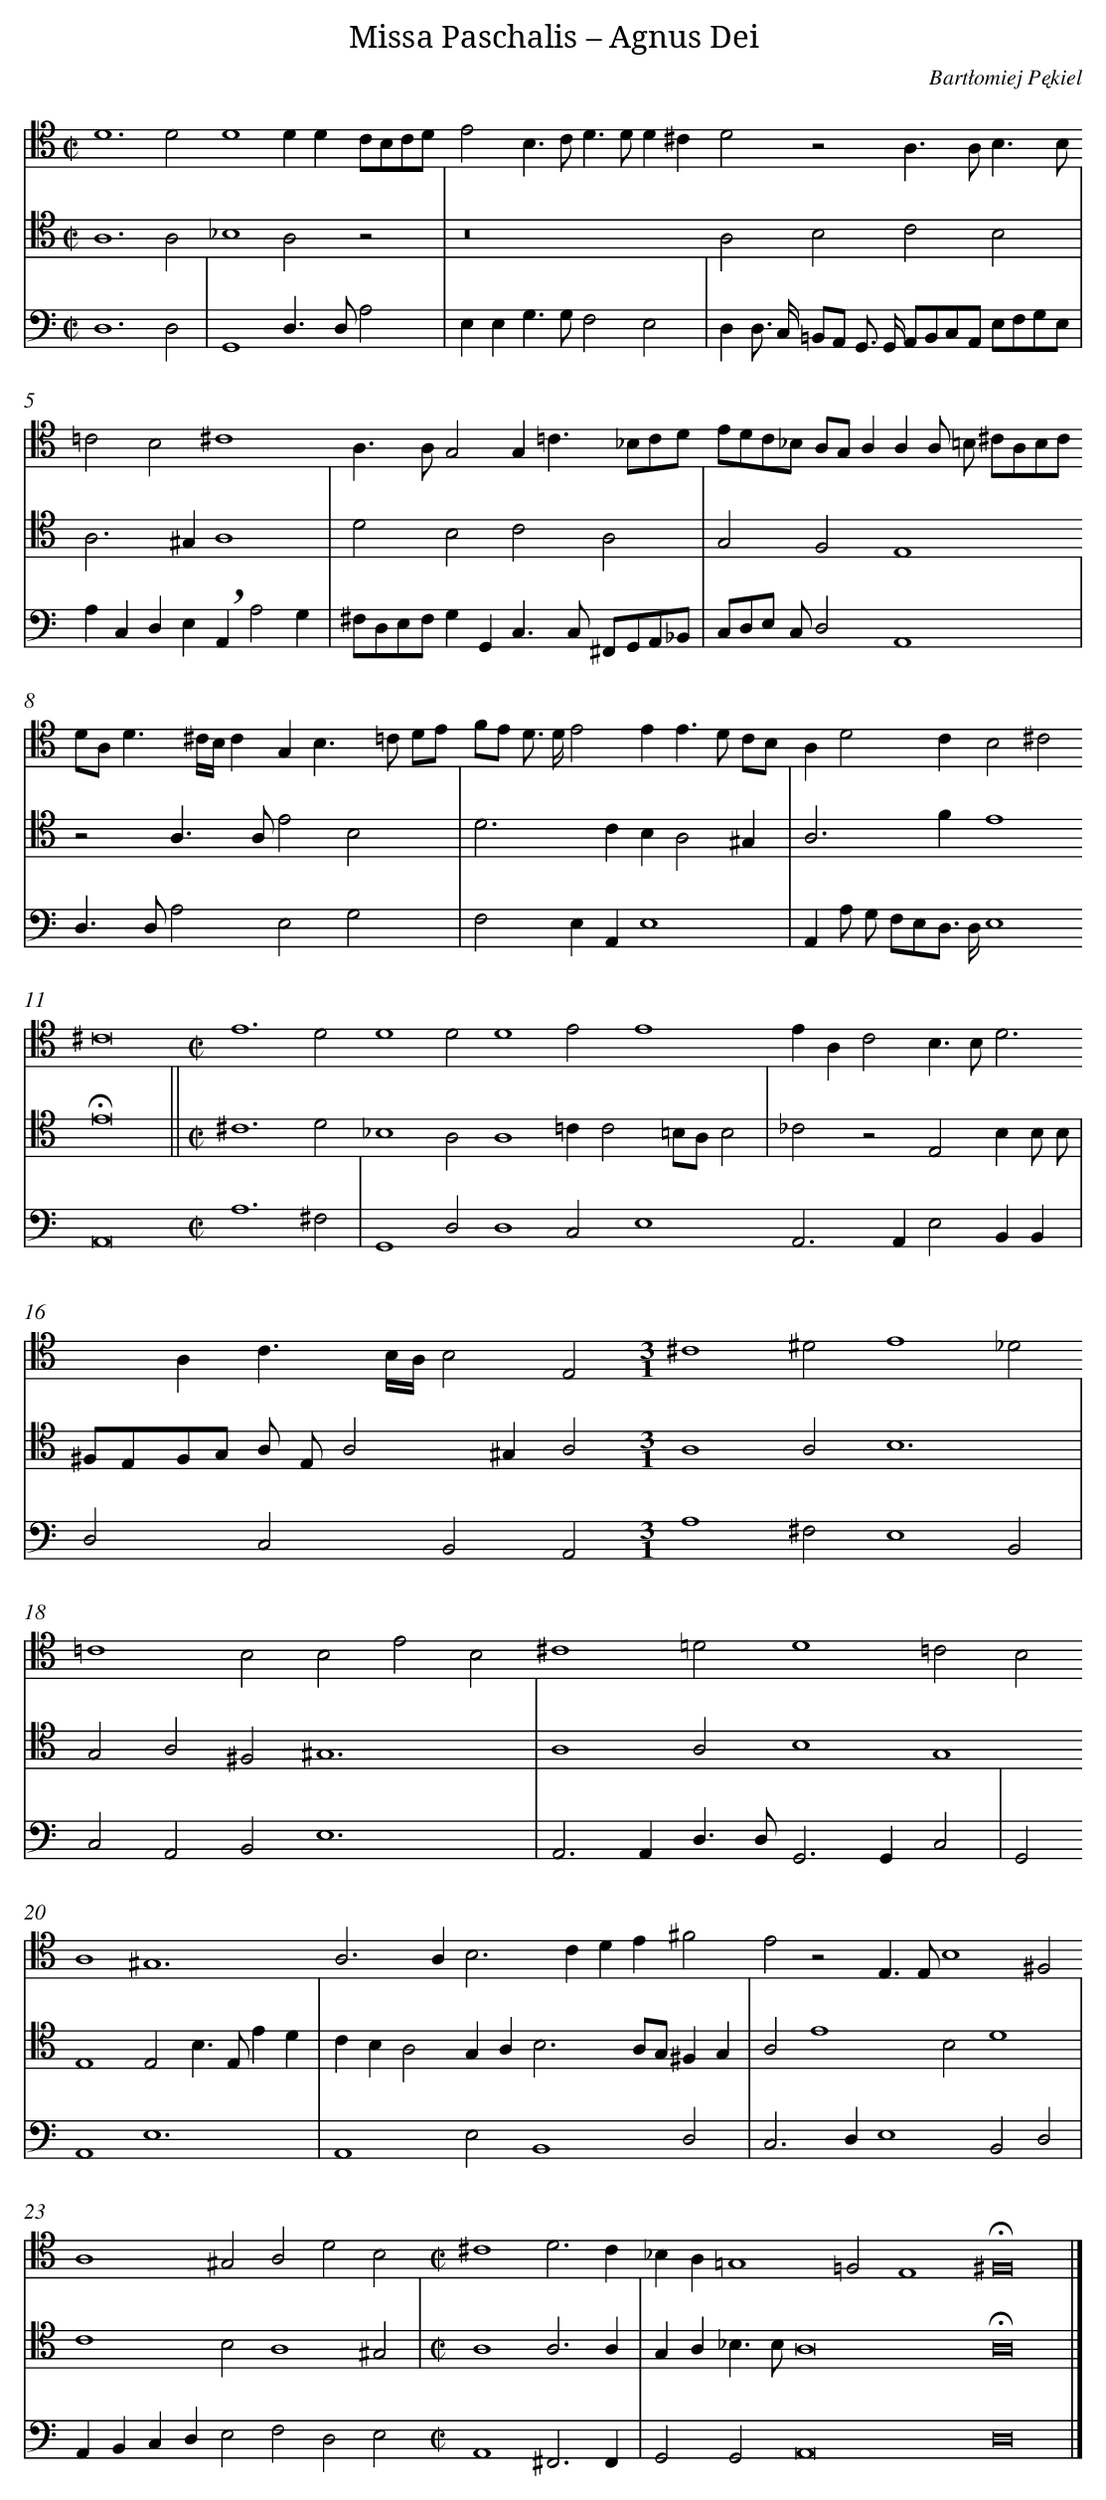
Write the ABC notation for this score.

X:1
T: Missa Paschalis – Agnus Dei
C: Bartłomiej Pękiel
L: 1/8
M: C|
V: 1 clef=tenor
V: 2 clef=tenor
V: 3 clef=bass
K: C
[V:1] D12D4 [|]
[V:2] A,12A,4 [|]
[V:3] D,12D,4 |
[V:1] D8D2D2CB,CD [|]
[V:2] _B,8A,4z4 |
[V:3] G,,8D,2>D,2A,4 |
[V:1] E4B,2>C2D2>D2D2^C2 [|]
[V:2] z16 [|]
[V:3] E,2E,2G,2>G,2F,4E,4 |
[V:1] D4z4A,2>A,2B,3B, [|]
[V:2] A,4B,4C4B,4 |
[V:3] D,2D,> C, =B,,A,, G,,> G,, A,,B,,C,A,, E,F,G,E, |
[V:1] =C4B,4^C8 [|]
[V:2] A,4>^G,4A,8 |
[V:3] A,2C,2D,2E,2!breath!A,,2A,4G,2 |
[V:1] A,2>A,2G,4G,2=C2>_B,2CD [|]
[V:2] D4B,4C4A,4 |
[V:3] ^F,D,E,F,G,2G,,2C,2>C,2 ^F,,G,,A,,_B,, |
[V:1] EDC_B, A,G,A,2A,2A, =B, ^CA,B,C [|]
[V:2] G,4F,4E,8 [|]
[V:3] C,D,E, C,D,4A,,8 |
[V:1] DA,2<D2^C/B,/C2G,2B,2>=C2 DE [|]
[V:2] z4A,2>A,2E4B,4 |
[V:3] D,2>D,2A,4E,4G,4 |
[V:1] FE D> DE4E2E2>D2 CB, [|]
[V:2] D4>C4B,2A,4^G,2 |
[V:3] F,4E,2A,,2E,8 |
[V:1] A,2D4C2B,4^C4 [|]
[V:2] A,4>F4E8 [|]
[V:3] A,,2A, G, F,E,D,> D,E,8 [|]
[V:1] ^C16 [|]
[V:2] !fermata!E16 ||
[V:3] A,,16 [|]
[V:1] [M:C|]E12D4 [|]
[V:2] [M:C|]^C12D4 [|]
[V:3] [M:C|]A,12^F,4 |
[V:1] D8D4D8 [|]
[V:2] _B,8A,4A,8 [|]
[V:3] G,,8D,4D,8 [|]
[V:1] E4E8 [|]
[V:2] =C2C4=B,A,B,4 |
[V:3] C,4E,8 [|]
[V:1] E2A,2C4B,2>B,2D6 [|]
[V:2] _C4z4E,4B,2B, B, |
[V:3] A,,4>A,,4E,4B,,2B,,2 |
[V:1] A,2C3B,/A,/B,4E,4 [|]
[V:2] ^F,E,F,G, A, E,A,4^G,2A,4 [|]
[V:3] D,4C,4B,,4A,,4 [|]
[V:1] [M:3/1]^C8^D4E8_D4 [|]
[V:2] [M:3/1]A,8A,4B,12 |
[V:3] [M:3/1]A,8^F,4E,8B,,4 |
[V:1] =C8B,4B,4E4B,4 [|]
[V:2] G,4A,4^F,4^G,12 |
[V:3] C,4A,,4B,,4E,12 |
[V:1] ^C8=D4D8=C4 [|]
[V:2] A,8A,4B,8G,8 [|]
[V:3] A,,4>A,,4D,2>D,2G,,4>G,,4C,4 |
[V:1] B,4A,8^G,12 [|]
[V:2] E,8E,4B,2>E,2E2D2 |
[V:3] G,,4A,,8E,12 |
[V:1] A,4>A,4B,4>C4D2E2^F4 [|]
[V:2] C2B,2A,4G,2A,4<B,4A,G,^F,2G,2 |
[V:3] A,,8E,4B,,8D,4 |
[V:1] E4z4E,2>E,2B,8^F,4 [|]
[V:2] A,4E8B,4D8 |
[V:3] C,4>D,4E,8B,,4D,4 |
[V:1] A,8^G,4A,4D4B,4 [|]
[V:2] C8B,4A,8^G,4 |
[V:3] A,,2B,,2C,2D,2E,4F,4D,4E,4 [|]
[V:1] [M:C|]^C8D6C2 [|]
[V:2] [M:C|]A,8A,6A,2 |
[V:3] [M:C|]A,,8^F,,6F,,2 |
[V:1] _B,2A,2=G,8=F,4 [|]
[V:2] G,2A,2_B,2>B,2A,16 [|]
[V:3] G,,4G,,4A,,16 [|]
[V:1] E,8!fermata!^F,16 |]
[V:2] !fermata!A,16 |]
[V:3] D,16 |]
